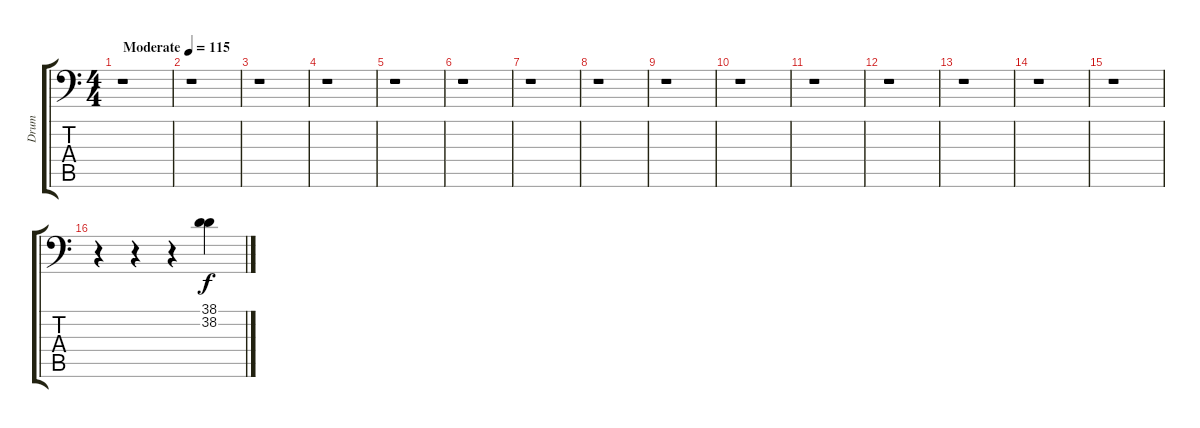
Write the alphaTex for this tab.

\track ("Drum" "Drum") {instrument acousticgrandpiano}
\staff {score tabs}
\tuning (C-1 C-1 C-1 C-1 C-1 C-1) {hide}
\ts (4 4)
\tempo (115 "Moderate")
\clef f4
\ks c
r.1{dy f instrument acousticgrandpiano} |
r.1 |
r.1 |
r.1 |
r.1 |
r.1 |
r.1 |
r.1 |
r.1 |
r.1 |
r.1 |
r.1 |
r.1 |
r.1 |
r.1 |
r.4 r.4 r.4 (38.1 38.2).4
